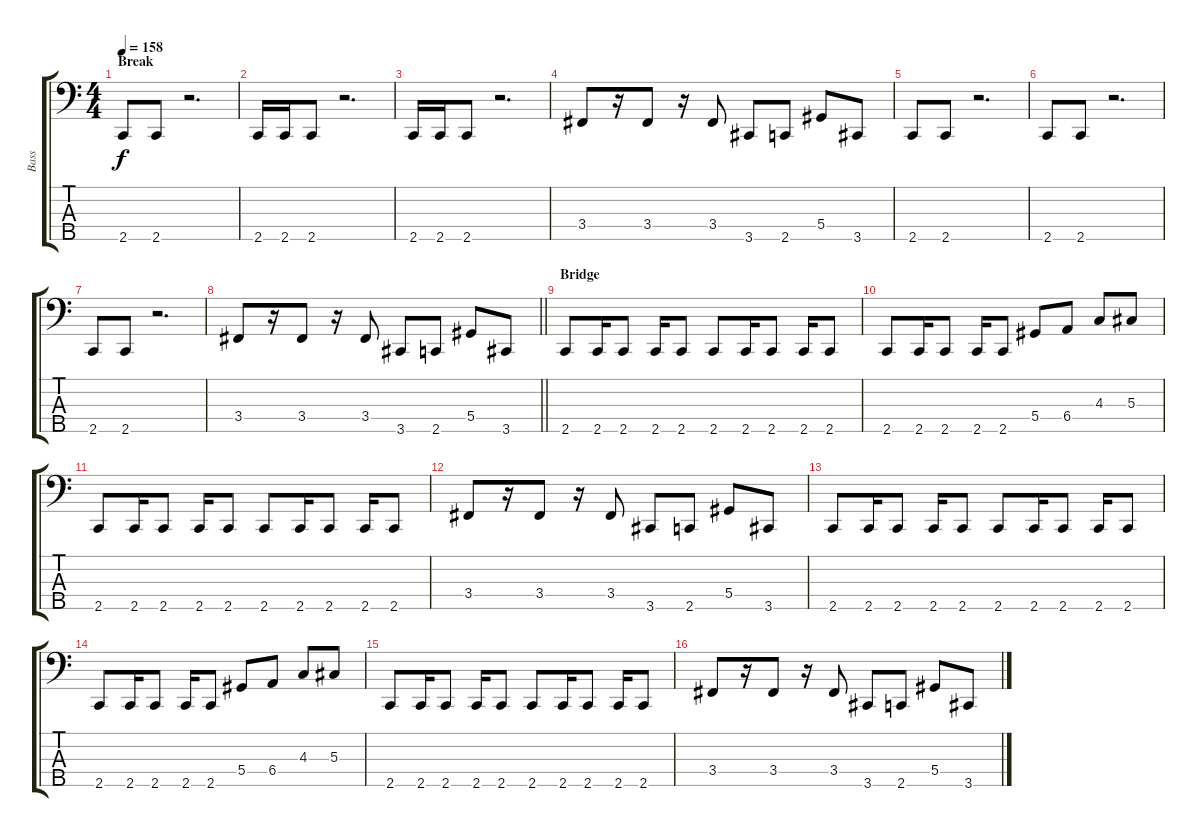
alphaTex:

\track ("Bass" "Bass") {instrument electricbassfinger}
\staff {score tabs}
\tuning (Gb2 Db2 Ab1 Eb1 Bb0) {hide}
\ts (4 4)
\section ("" "Break")
\tempo 158
\clef f4
\ks c
2.5.8{dy f} 2.5.8 r.2{d} |
2.5.16 2.5.16 2.5.8 r.2{d} |
2.5.16 2.5.16 2.5.8 r.2{d} |
3.4.8 r.16 3.4.8 r.16 3.4.8 3.5.8 2.5.8 5.4.8 3.5.8 |
2.5.8 2.5.8 r.2{d} |
2.5.8 2.5.8 r.2{d} |
2.5.8 2.5.8 r.2{d} |
\barLineRight lightlight
3.4.8 r.16 3.4.8 r.16 3.4.8 3.5.8 2.5.8 5.4.8 3.5.8 |
\section ("" "Bridge")
2.5.8 2.5.16 2.5.8 2.5.16 2.5.8 2.5.8 2.5.16 2.5.8 2.5.16 2.5.8 |
2.5.8 2.5.16 2.5.8 2.5.16 2.5.8 5.4.8 6.4.8 4.3.8 5.3.8 |
2.5.8 2.5.16 2.5.8 2.5.16 2.5.8 2.5.8 2.5.16 2.5.8 2.5.16 2.5.8 |
3.4.8 r.16 3.4.8 r.16 3.4.8 3.5.8 2.5.8 5.4.8 3.5.8 |
2.5.8 2.5.16 2.5.8 2.5.16 2.5.8 2.5.8 2.5.16 2.5.8 2.5.16 2.5.8 |
2.5.8 2.5.16 2.5.8 2.5.16 2.5.8 5.4.8 6.4.8 4.3.8 5.3.8 |
2.5.8 2.5.16 2.5.8 2.5.16 2.5.8 2.5.8 2.5.16 2.5.8 2.5.16 2.5.8 |
3.4.8 r.16 3.4.8 r.16 3.4.8 3.5.8 2.5.8 5.4.8 3.5.8
